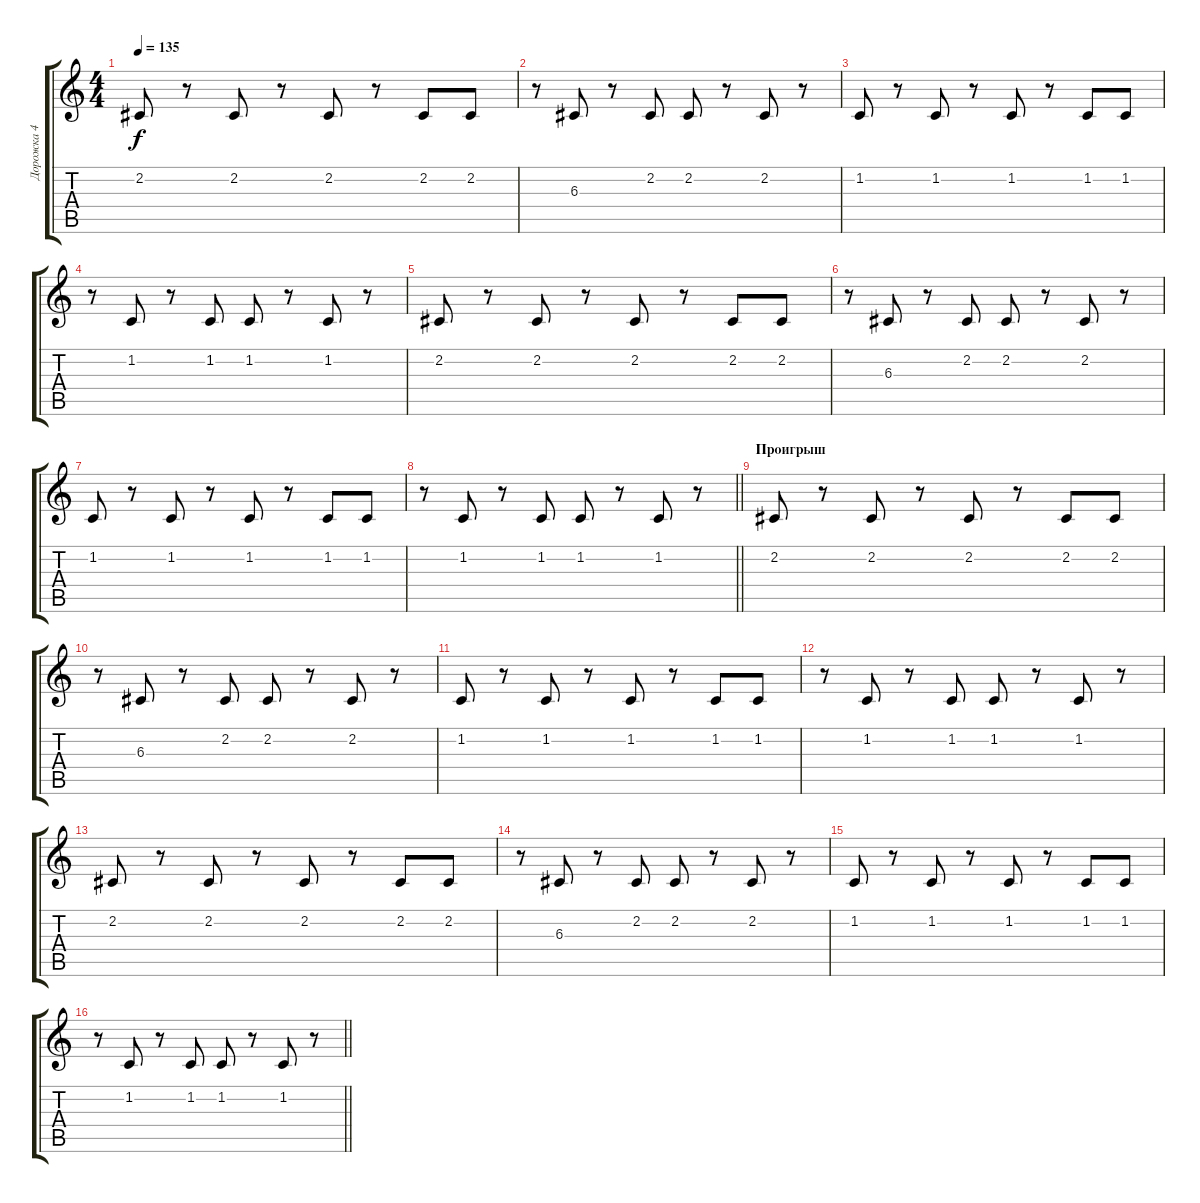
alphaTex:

\track ("Дорожка 4" "Дорожка 4") {instrument viola}
\staff {score tabs}
\tuning (E4 B3 G3 D3 A2 E2) {hide}
\ts (4 4)
\tempo 135
\clef g2
\ks c
2.2.8{dy f} r.8 2.2.8 r.8 2.2.8 r.8 2.2.8 2.2.8 |
r.8 6.3.8 r.8 2.2.8 2.2.8 r.8 2.2.8 r.8 |
1.2.8 r.8 1.2.8 r.8 1.2.8 r.8 1.2.8 1.2.8 |
r.8 1.2.8 r.8 1.2.8 1.2.8 r.8 1.2.8 r.8 |
2.2.8 r.8 2.2.8 r.8 2.2.8 r.8 2.2.8 2.2.8 |
r.8 6.3.8 r.8 2.2.8 2.2.8 r.8 2.2.8 r.8 |
1.2.8 r.8 1.2.8 r.8 1.2.8 r.8 1.2.8 1.2.8 |
\barLineRight lightlight
r.8 1.2.8 r.8 1.2.8 1.2.8 r.8 1.2.8 r.8 |
\section ("" "Проигрыш")
2.2.8 r.8 2.2.8 r.8 2.2.8 r.8 2.2.8 2.2.8 |
r.8 6.3.8 r.8 2.2.8 2.2.8 r.8 2.2.8 r.8 |
1.2.8 r.8 1.2.8 r.8 1.2.8 r.8 1.2.8 1.2.8 |
r.8 1.2.8 r.8 1.2.8 1.2.8 r.8 1.2.8 r.8 |
2.2.8 r.8 2.2.8 r.8 2.2.8 r.8 2.2.8 2.2.8 |
r.8 6.3.8 r.8 2.2.8 2.2.8 r.8 2.2.8 r.8 |
1.2.8 r.8 1.2.8 r.8 1.2.8 r.8 1.2.8 1.2.8 |
\barLineRight lightlight
r.8 1.2.8 r.8 1.2.8 1.2.8 r.8 1.2.8 r.8
